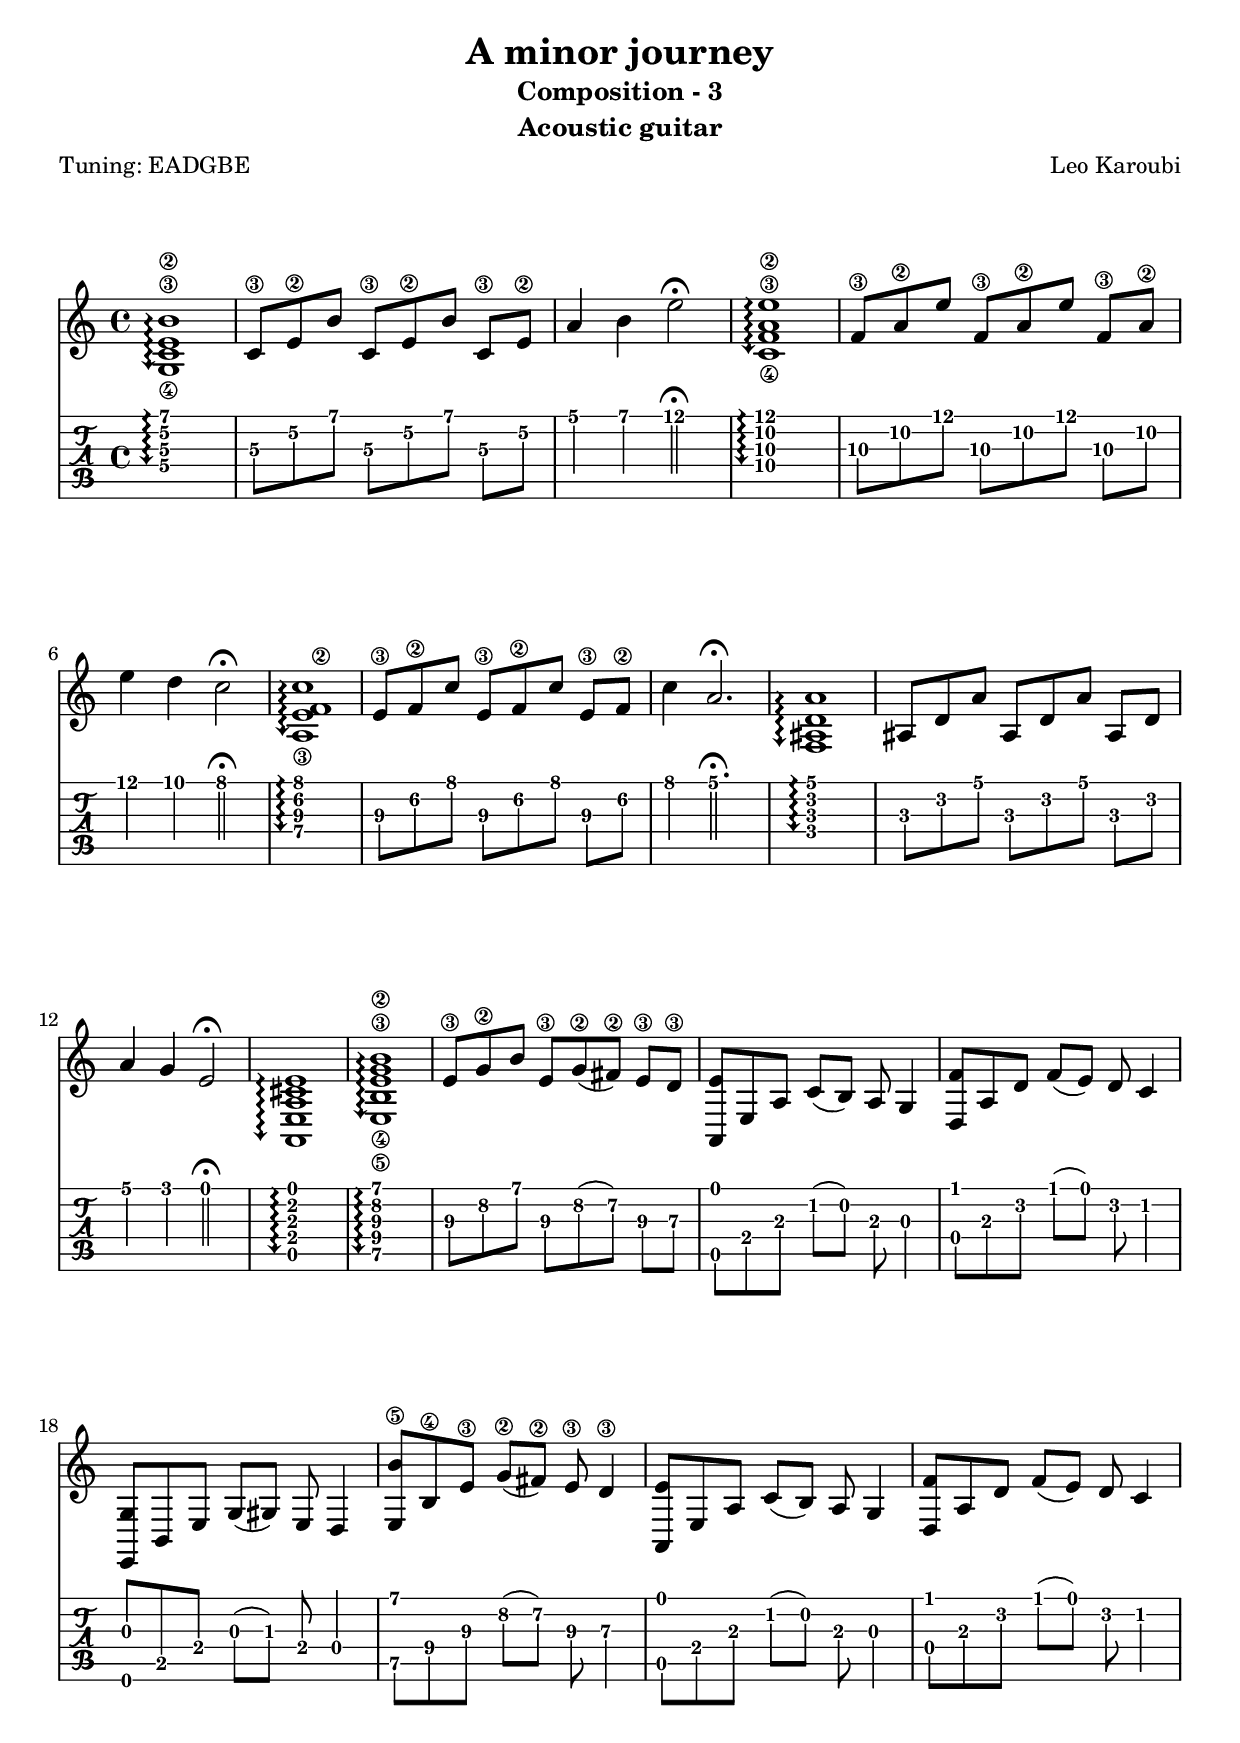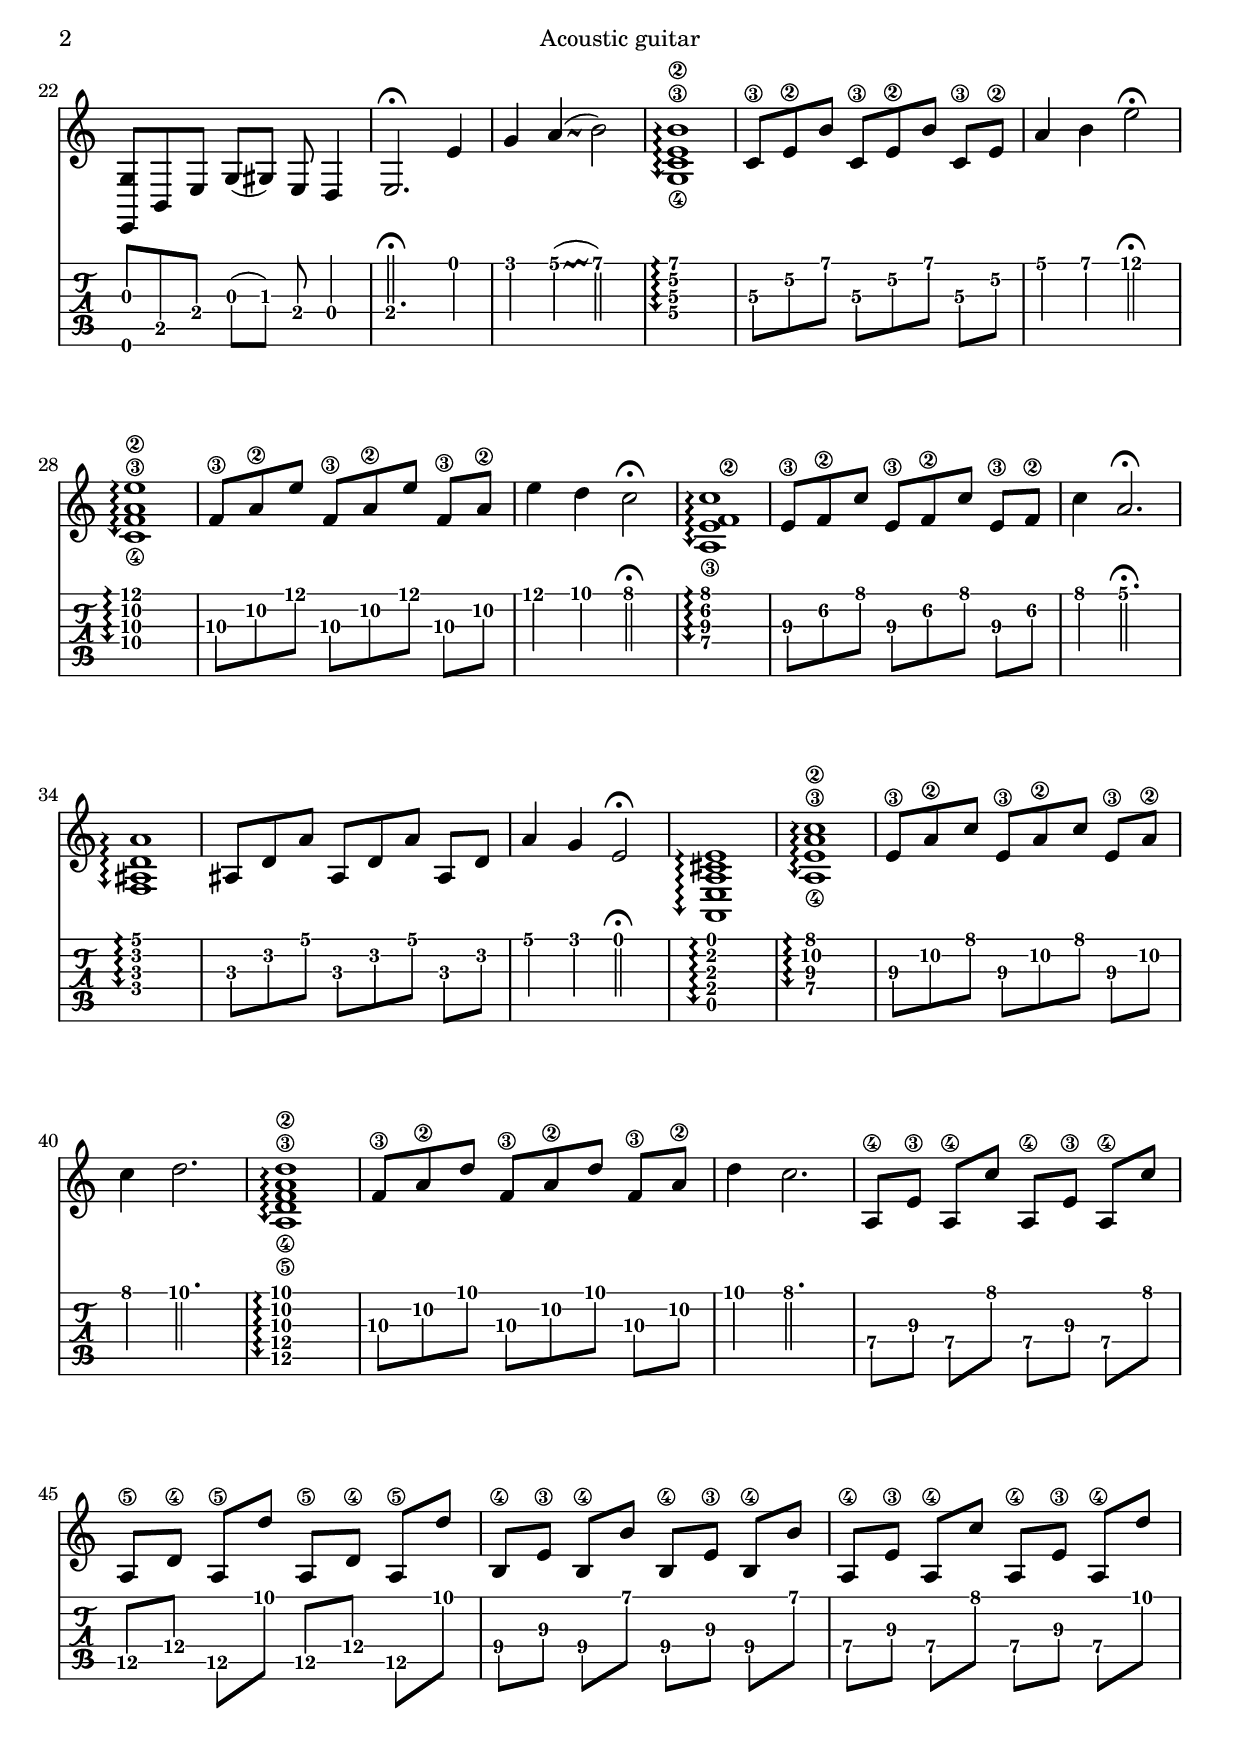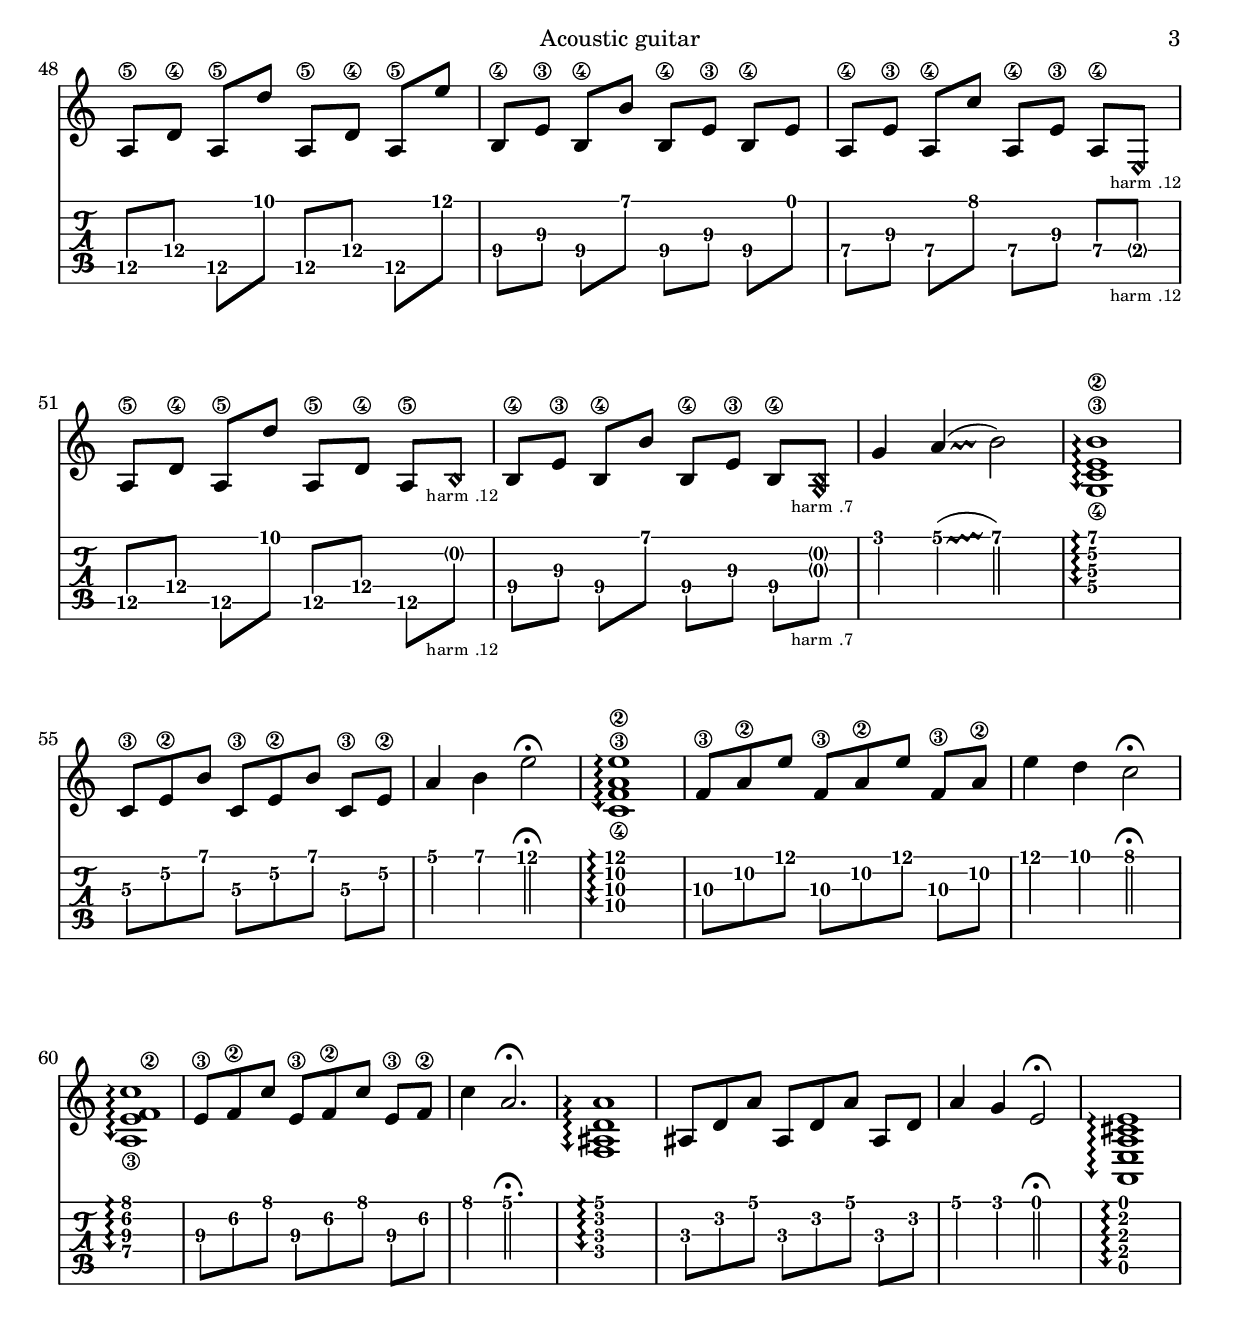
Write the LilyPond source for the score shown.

\version "2.22.1"
\include "english.ly"
\header {
  title = "A minor journey"
  subtitle = "Composition - 3"
  instrument = "Acoustic guitar"
  meter = "Tuning: EADGBE"
  arranger = "Leo Karoubi"
  % composer = "Leo Karoubi"
}

\layout { 
  indent = 0.0\cm 
  #(layout-set-staff-size 21)
  \context {
    \Score
    \override Glissando.thickness = #3
    \override Glissando.style = #'trill
    \override SpacingSpanner.common-shortest-duration = #(ly:make-moment 1/16)
  }
}

\markup { 
  \vspace #1
}

timeSign = 4/4
harmTwelveMarkup = -\markup { \center-align \abs-fontsize #8 { harm .12 }}
harmSevenMarkup = -\markup { \center-align \abs-fontsize #8 { harm .7 }}

rallentendo = -\markup { \abs-fontsize #10 { rallentendo }}

chorus = {
  \arpeggioArrowDown<g\4 c'\3 e'\2 b'>1\arpeggio | c'8\3[ e'\2 b'] c'8\3[ e'\2 b'] c'8\3[ e'\2] | a'4 b'4 e''2\fermata |
  \arpeggioArrowDown<c'\4 f'\3 a'\2 e''>1\arpeggio | f'8\3[a'\2 e''] f'8\3[a'\2 e''] f'8\3[a'\2] | e''4 d''4 c''2\fermata |
  \arpeggioArrowDown<a e'\3 f'\2 c''>1\arpeggio | e'8\3[ f'\2 c''] e'8\3[ f'\2 c''] e'8\3[ f'\2] | c''4 a'2.\fermata | 
  \arpeggioArrowDown<f a-sharp d' a'>1\arpeggio | a-sharp8[ d' a'] a-sharp8[ d' a'] a-sharp8[ d'] | a'4 g'4 e'2\fermata |
  \arpeggioArrowDown<a, e a c-sharp' e'>1\arpeggio
}

first_verse = {
  \arpeggioArrowDown<e\5 b\4 e'\3 g'\2 b'>1\arpeggio | e'8\3[ g'\2 b'] e'8\3[ g'8\2( f-sharp'\2)] e'8\3[ d'\3] |

  <a, e'>8[ e a] c'8([ b]) a8 g4 |
  <d f'>8[ a d'] f'8([ e']) d'8 c'4 |
  <e, g>8[ b, e] g([ g-sharp)] e8 d4 |

  <e\5 b'>8[ b\4 e'\3] g'8\2[( f-sharp'\2)] e'8\3 d'4\3 |

  <a, e'>8[ e a] c'8([ b]) a8 g4 |
  <d f'>8[ a d'] f'8([ e']) d'8 c'4 |
  <e, g>8[ b, e] g([ g-sharp)] e8 d4 |
  e2.\fermata e'4 |
}

bridge = {
  g'4 a'4 \glissando( b'2)
}

second_verse = {
  \arpeggioArrowDown<a\4 e'\3 a'\2 c''>1\arpeggio | e'8\3[ a'\2 c''] e'8\3[ a'\2 c''] e'8\3[ a'\2] | c''4 d''2. |
  \arpeggioArrowDown<a\5 d'\4 f'\3 a'\2 d''>1\arpeggio | f'8\3[ a'\2 d''] f'8\3[ a'\2 d''] f'8\3[ a'\2] | d''4 c''2. |

  a8\4[ e'8\3] a8\4[ c''] a8\4[ e'8\3] a8\4[ c''] |
  a8\5[d'\4] a8\5[ d''] a8\5[d'\4] a8\5[ d''] |
  b8\4[ e'\3] b8\4[ b'] b8\4[ e'\3] b8\4[ b'] |

  a8\4[ e'8\3] a8\4[ c''] a8\4[ e'8\3] a8\4[ d''] |
  a8\5[d'\4] a8\5[ d''] a8\5[d'\4] a8\5[ e''] |
  b8\4[ e'\3] b8\4[ b'] b8\4[ e'\3] b8\4[ e'] |

  a8\4[ e'8\3] a8\4[ c''] a8\4[ e'8\3] a8\4[ e\harmonic\harmTwelveMarkup] |
  a8\5[d'\4] a8\5[ d''] a8\5[d'\4] a8\5[ b\harmonic\harmTwelveMarkup] |
  b8\4[ e'\3] b8\4[ b'] b8\4[ e'\3] b8\4[ <g\harmonic b\harmonic>\harmSevenMarkup] |
}

full_part = {
    \chorus
    \first_verse
    \bridge
    \chorus
    \second_verse
    \bridge
    \chorus
}

\score {
    <<
    \new Staff {
        \clef "G"
        \time \timeSign
        \full_part
    }
    \new TabStaff {
        \set TabStaff.minimumFret = #0
        \time \timeSign
        \tabFullNotation
        \full_part
    }
    >>
}
